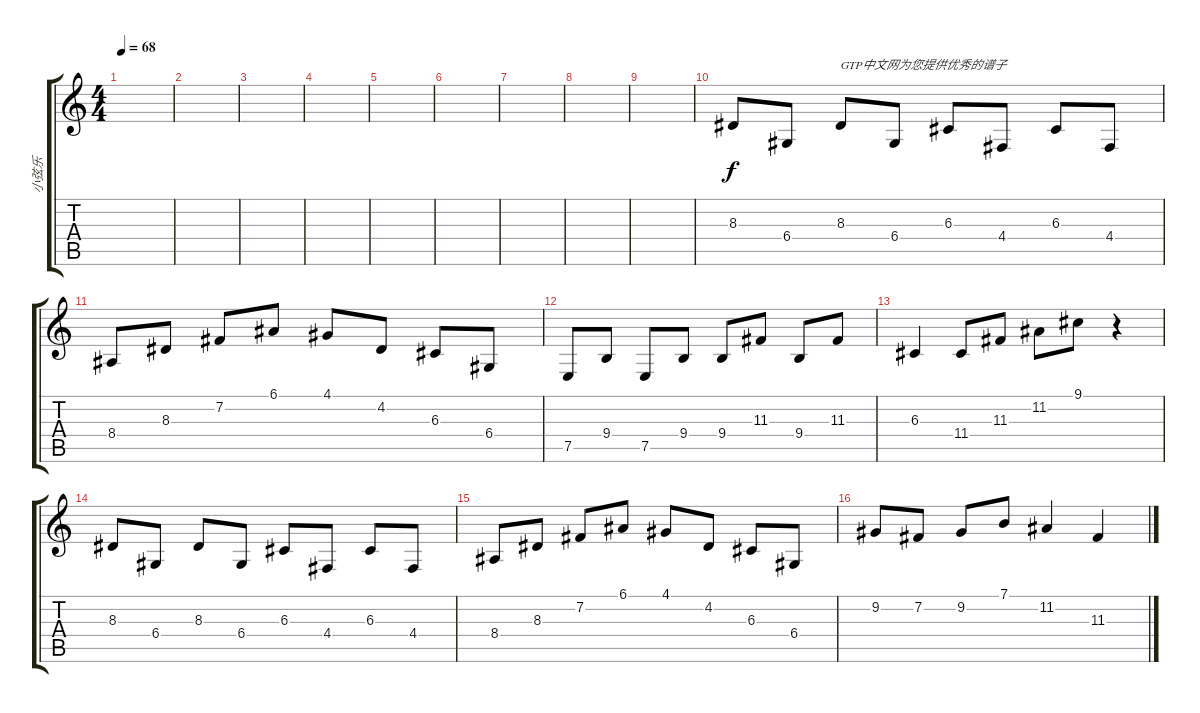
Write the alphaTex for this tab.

\track ("小弦乐" "小弦乐") {instrument stringensemble1}
\staff {score tabs}
\tuning (E4 B3 G3 D3 A2 E2) {hide}
\ts (4 4)
\tempo 68
\clef g2
\ks c
|
|
|
|
|
|
|
|
|
8.3.8 6.4.8 8.3.8{txt "GTP中文网为您提供优秀的谱子"} 6.4.8 6.3.8 4.4.8 6.3.8 4.4.8 |
8.4.8 8.3.8 7.2.8 6.1.8 4.1.8 4.2.8 6.3.8 6.4.8 |
7.5.8 9.4.8 7.5.8 9.4.8 9.4.8 11.3.8 9.4.8 11.3.8 |
6.3.4 11.4.8 11.3.8 11.2.8 9.1.8 r.4 |
8.3.8 6.4.8 8.3.8 6.4.8 6.3.8 4.4.8 6.3.8 4.4.8 |
8.4.8 8.3.8 7.2.8 6.1.8 4.1.8 4.2.8 6.3.8 6.4.8 |
9.2.8 7.2.8 9.2.8 7.1.8 11.2.4 11.3.4
